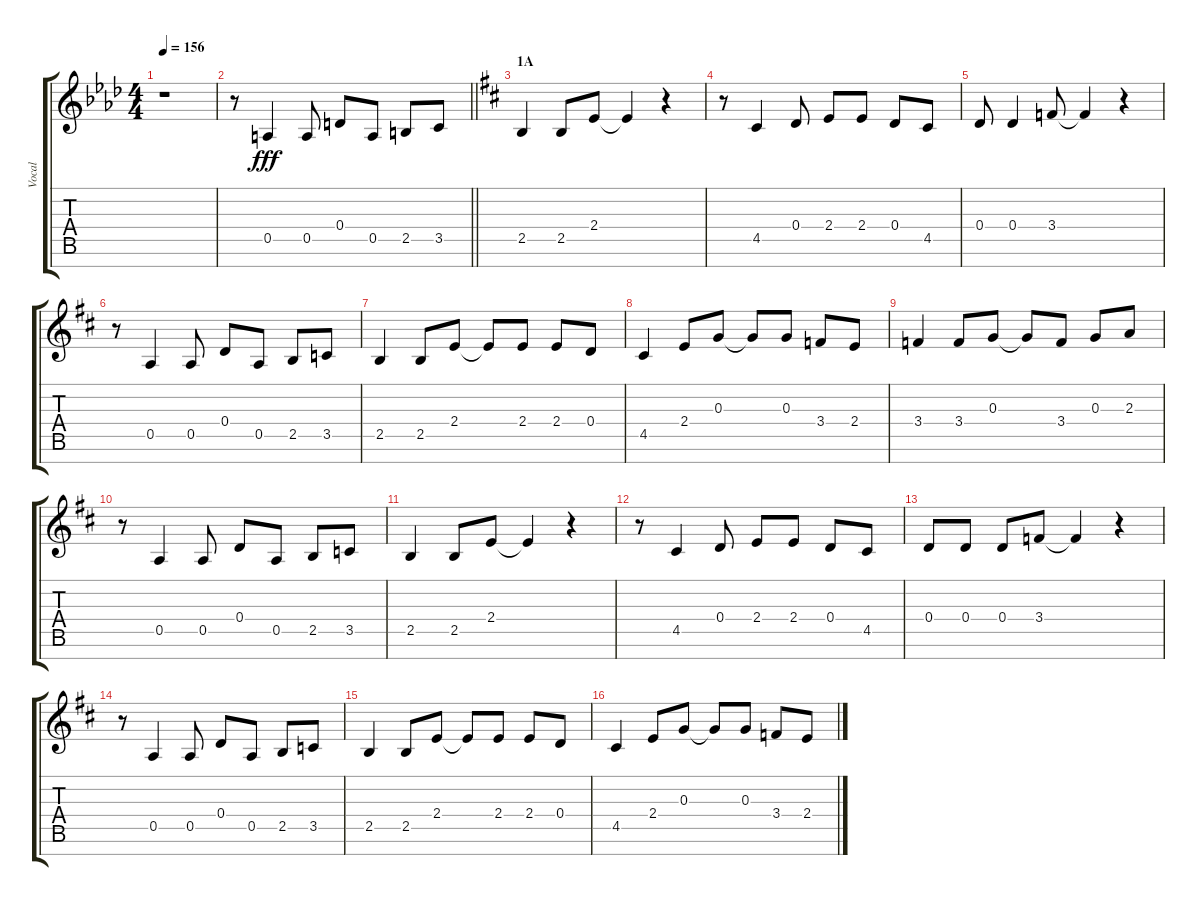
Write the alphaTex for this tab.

\track ("Vocal" "Vocal") {instrument voiceoohs}
\staff {score tabs}
\tuning (E5 B4 G4 D4 A3 E3 B2) {hide}
\ts (4 4)
\tempo 156
\clef g2
\ks ab
r.1{dy fff} |
\barLineRight lightlight
r.8 0.5.4 0.5.8 0.4.8 0.5.8 2.5.8 3.5.8 |
\section ("" "1A")
\ks d
2.5.4 2.5.8 2.4.8 2.4{t}.4 r.4 |
r.8 4.5.4 0.4.8 2.4.8 2.4.8 0.4.8 4.5.8 |
0.4.8 0.4.4 3.4.8 3.4{t}.4 r.4 |
r.8 0.5.4 0.5.8 0.4.8 0.5.8 2.5.8 3.5.8 |
2.5.4 2.5.8 2.4.8 2.4{t}.8 2.4.8 2.4.8 0.4.8 |
4.5.4 2.4.8 0.3.8 0.3{t}.8 0.3.8 3.4.8 2.4.8 |
3.4.4 3.4.8 0.3.8 0.3{t}.8 3.4.8 0.3.8 2.3.8 |
r.8 0.5.4 0.5.8 0.4.8 0.5.8 2.5.8 3.5.8 |
2.5.4 2.5.8 2.4.8 2.4{t}.4 r.4 |
r.8 4.5.4 0.4.8 2.4.8 2.4.8 0.4.8 4.5.8 |
0.4.8 0.4.8 0.4.8 3.4.8 3.4{t}.4 r.4 |
r.8 0.5.4 0.5.8 0.4.8 0.5.8 2.5.8 3.5.8 |
2.5.4 2.5.8 2.4.8 2.4{t}.8 2.4.8 2.4.8 0.4.8 |
4.5.4 2.4.8 0.3.8 0.3{t}.8 0.3.8 3.4.8 2.4.8
